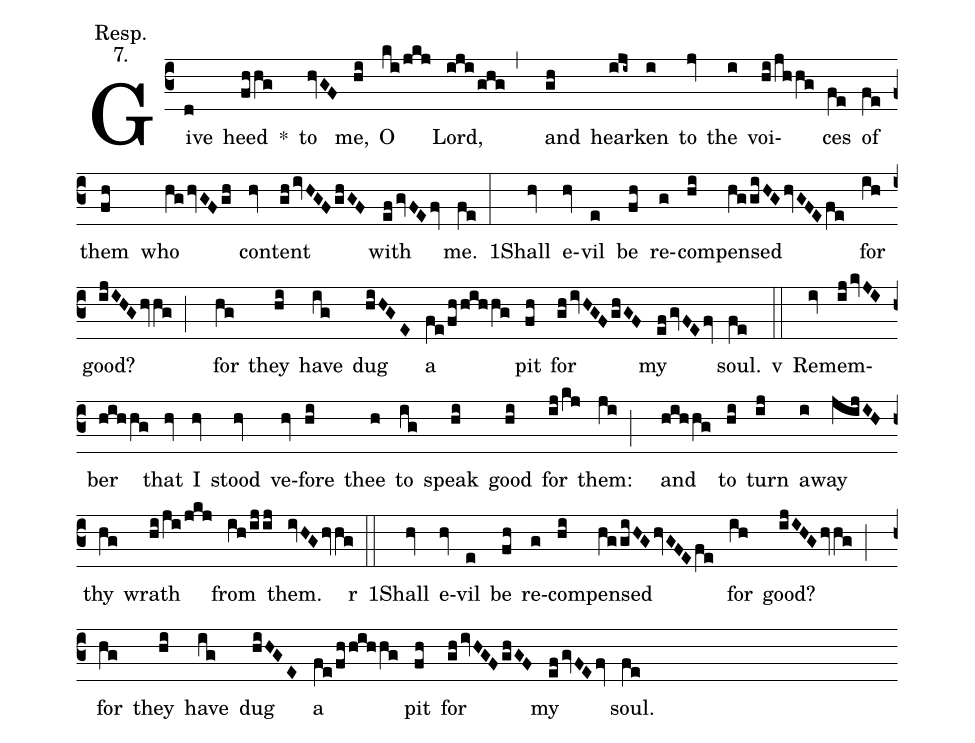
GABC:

annotation: Resp.;
annotation: 7.;
%%
(c3) Give(d) heed(fhhg) <sp>*</sp>() to(hvGF) me,(hi) O(ki/jkj) Lord,(iji/ghg,) and(gh) hear(iji~)ken(i) to(jv) the(i) voi(hi/jhhg)ces(fe) of(fe) them(fh) who(hghvGFgh) con(hv)tent(ghivHGFghGF) with(efgvFEfv) me.(fe:) <sp>1</sp>Shall(hv) e(hv)vil(e) be(fh) re(g)com(hi)pensed(hg/giHGhvGFEfe) for(ih) good?(ijIHGhvhg;) for(hg) they(hi) have(ig) dug(hiHGE) a(fe/fhhihhg) pit(fh) for(ghivHGFghGF) my(efgvFEfv) soul.(fe)

<sp>v</sp>(::) Re(iv)mem(ijkvJI)ber(hihhg) that(hv) I(hv) stood(hv) ve(hv)fore(hi) thee(h) to(ig) speak(hi) good(hi) for(ij/kj) them:(ji;) and(hihhg) to(hi) turn(ij) a(i)way(jijIH) thy(hg) wrath(hi/ji/jkj) from(ih/ij/ij) them.(ivHGhvhg)

<sp>r</sp>(::) <sp>1</sp>Shall(hv) e(hv)vil(e) be(fh) re(g)com(hi)pensed(hg/giHGhvGFEfe) for(ih) good?(ijIHGhvhg;) for(hg) they(hi) have(ig) dug(hiHGE) a(fe/fhhihhg) pit(fh) for(ghivHGFghGF) my(efgvFEfv) soul.(fe)
